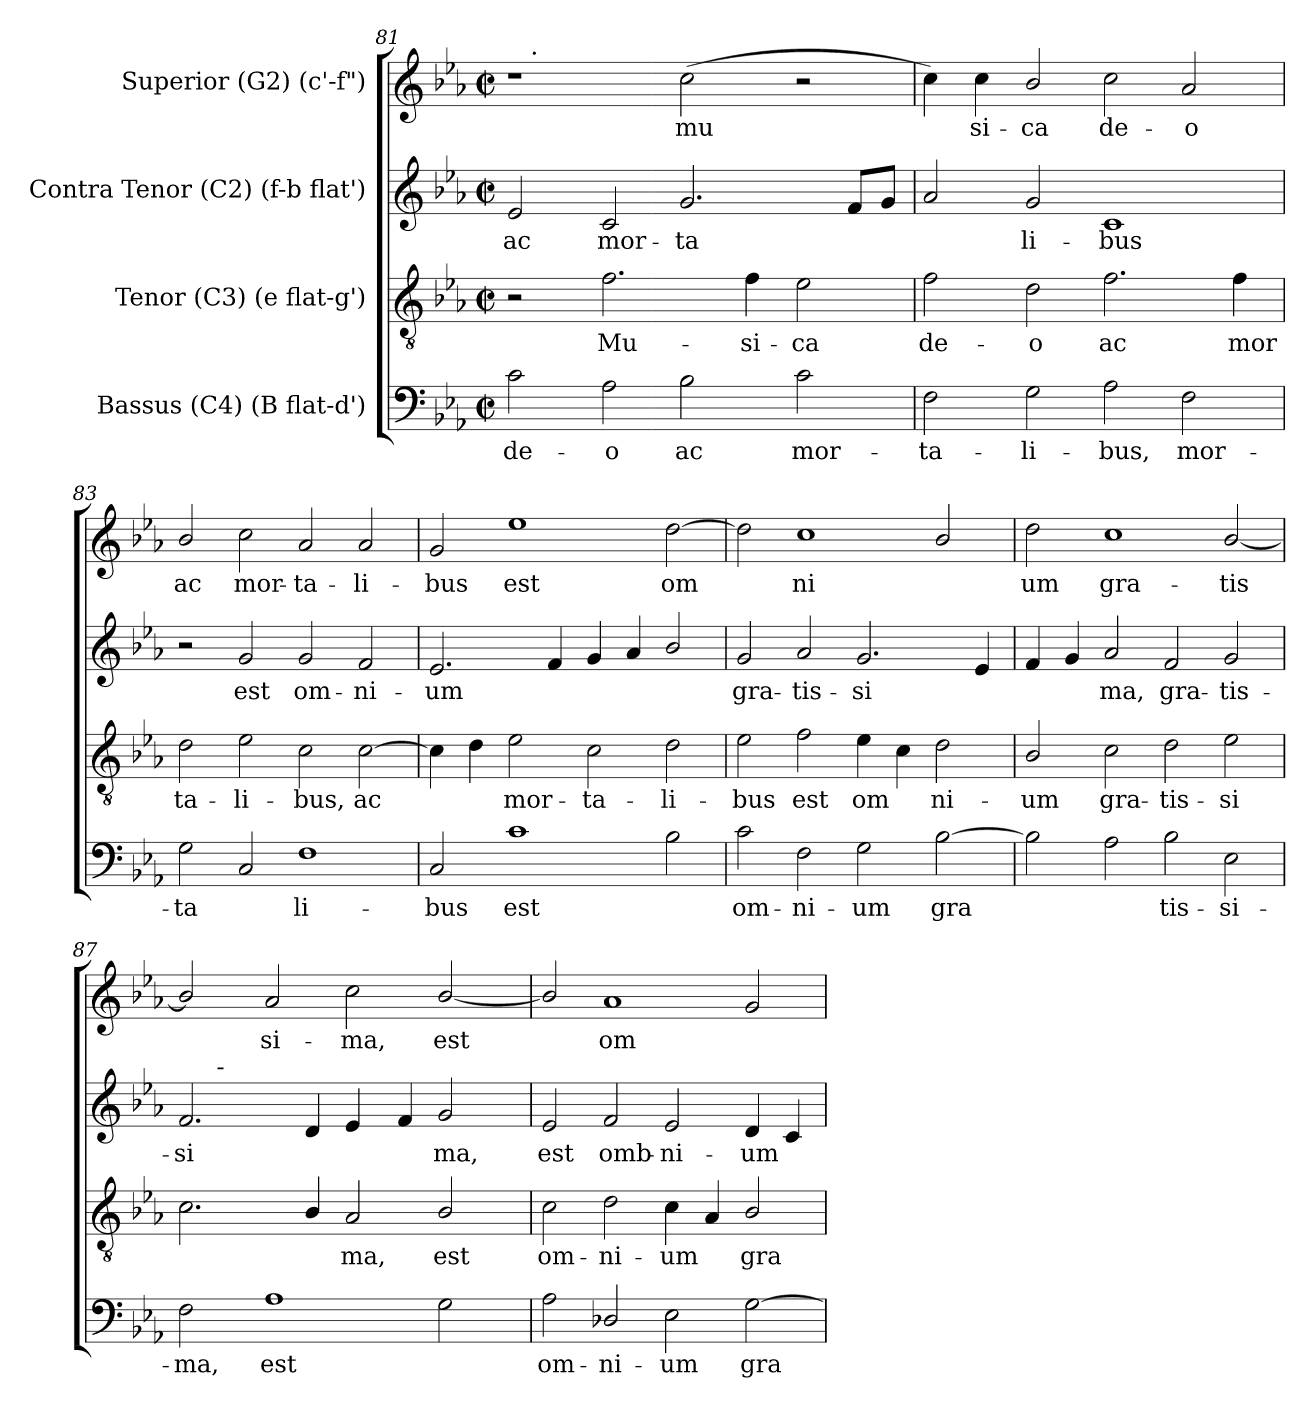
**kern	**text	**kern	**text	**kern	**text	**kern	**text
*part4	*part4	*part3	*part3	*part2	*part2	*part1	*part1
*staff4	*staff4	*staff3	*staff3	*staff2	*staff2	*staff1	*staff1
*I"Bassus (C4)  (B flat-d')	*	*I"Tenor (C3)  (e flat-g')	*	*I"Contra Tenor (C2)  (f-b flat')	*	*I"Superior (G2)  (c'-f")	*
*clefF4	*	*clefGv2	*	*clefG2	*	*clefG2	*
*k[b-e-a-]	*	*k[b-e-a-]	*	*k[b-e-a-]	*	*k[b-e-a-]	*
*E-:	*	*E-:	*	*E-:	*	*E-:	*
*M2/2	*	*M2/2	*	*M2/2	*	*M2/2	*
*met(c|)	*	*met(c|)	*	*met(c|)	*	*met(c|)	*
=81	=81	=81	=81	=81	=81	=81	=81
!	!LO:LY:b:cj	!	!	!	!LO:LY:b:cj	!	!
*	*	*	*	*	*	*^	*
2c\	de-	2r	.	2e-/	ac	1r	16ryy	.
!	!	!	!	!	!	!	!LO:TX:a:t=.	!
.	.	.	.	.	.	.	1ryy	.
!	!LO:LY:b:cj	!	!LO:LY:b:cj	!	!LO:LY:b:cj	!	!	!
2A-\	-o	2.f\	Mu-	2c/	mor-	.	.	.
!	!LO:LY:b:cj	!	!	!	!LO:LY:b:cj	!	!	!LO:LY:b
2B-\	ac	.	.	2.g/	-ta-	(>2cc\	.	mu-
.	.	.	.	.	.	.	2...ryy	.
!	!	!	!LO:LY:b:cj	!	!	!	!	!
.	.	4f\	-si-	.	.	.	.	.
!	!LO:LY:b:cj	!	!LO:LY:b:cj	!	!	!	!	!
2c\	mor-	2e-\	-ca	.	.	2r	.	.
!	!	!	!	!	!LO:LY:b:cj	!	!	!
.	.	.	.	8f/L	--	.	.	.
!	!	!	!	!	!LO:LY:b:cj	!	!	!
.	.	.	.	8g/J	--	.	.	.
=82	=82	=82	=82	=82	=82	=82	=82	=82
!	!LO:LY:b:cj	!	!LO:LY:b:cj	!	!LO:LY:b:cj	!	!	!LO:LY:b
*	*	*	*	*	*	*v	*v	*
2F\	-ta-	2f\	de-	2a-/	--	4cc\)	--
!	!	!	!	!	!	!	!LO:LY:b
.	.	.	.	.	.	4cc\	-si-
!	!LO:LY:b:cj	!	!LO:LY:b:cj	!	!LO:LY:b:cj	!	!LO:LY:b
2G\	-li-	2d\	-o	2g/	-li-	2b-/	-ca
!	!LO:LY:b:cj	!	!LO:LY:b:cj	!	!LO:LY:b:cj	!	!LO:LY:b
2A-\	-bus,	2.f\	ac	1c	-bus	2cc\	de-
!	!LO:LY:b:cj	!	!	!	!	!	!LO:LY:b
2F\	mor-	.	.	.	.	2a-/	-o
!	!	!	!LO:LY:b:cj	!	!	!	!
.	.	4f\	mor	.	.	.	.
!!LO:PB:g=z
=83	=83	=83	=83	=83	=83	=83	=83
!	!LO:LY:b:cj	!	!LO:LY:b:cj	!	!	!	!LO:LY:b
2G\	-ta-	2d\	ta-	2r	.	2b-/	ac
!	!LO:LY:b:cj	!	!LO:LY:b:cj	!	!LO:LY:b:cj	!	!LO:LY:b
2C/	--	2e-\	-li-	2g/	est	2cc\	mor-
!	!LO:LY:b:cj	!	!LO:LY:b:cj	!	!LO:LY:b:cj	!	!LO:LY:b
1F	-li-	2c\	-bus,	2g/	om-	2a-/	-ta-
!	!	!	!LO:LY:b:cj	!	!LO:LY:b:cj	!	!LO:LY:b
.	.	[>2c\	ac	2f/	-ni-	2a-/	-li-
=84	=84	=84	=84	=84	=84	=84	=84
!	!LO:LY:b:cj	!	!LO:LY:b:cj	!	!LO:LY:b:cj	!	!LO:LY:b
2C/	-bus	4c\]	.	2.e-/	-um	2g/	-bus
!	!	!	!LO:LY:b:cj	!	!	!	!
.	.	4d\	.	.	.	.	.
!	!LO:LY:b:cj	!	!LO:LY:b:cj	!	!	!	!LO:LY:b
1c	est	2e-\	mor-	.	.	1ee-	est
!	!	!	!	!	!LO:LY:b:cj	!	!
.	.	.	.	4f/	.	.	.
!	!	!	!LO:LY:b:cj	!	!LO:LY:b:cj	!	!
.	.	2c\	-ta-	4g/	.	.	.
!	!	!	!	!	!LO:LY:b:cj	!	!
.	.	.	.	4a-/	.	.	.
!	!LO:LY:b:cj	!	!LO:LY:b:cj	!	!LO:LY:b:cj	!	!LO:LY:b
2B-\	.	2d\	-li-	2b-/	.	[>2dd\	om-
=85	=85	=85	=85	=85	=85	=85	=85
!	!LO:LY:b:cj	!	!LO:LY:b:cj	!	!LO:LY:b:cj	!	!LO:LY:b
2c\	om-	2e-\	-bus	2g/	gra-	2dd\]	--
!	!LO:LY:b:cj	!	!LO:LY:b:cj	!	!LO:LY:b:cj	!	!LO:LY:b
2F\	-ni-	2f\	est	2a-/	-tis-	1cc	-ni-
!	!LO:LY:b:cj	!	!LO:LY:b:cj	!	!LO:LY:b:cj	!	!
2G\	-um	4e-\	om-	2.g/	-si-	.	.
!	!	!	!LO:LY:b:cj	!	!	!	!
.	.	4c\	--	.	.	.	.
!	!LO:LY:b:cj	!	!LO:LY:b:cj	!	!	!	!LO:LY:b
[>2B-\	gra-	2d\	-ni-	.	.	2b-/	--
!	!	!	!	!	!LO:LY:b:cj	!	!
.	.	.	.	4e-/	--	.	.
=86	=86	=86	=86	=86	=86	=86	=86
!	!LO:LY:b:cj	!	!LO:LY:b:cj	!	!LO:LY:b:cj	!	!LO:LY:b
2B-\]	--	2B-/	-um	4f/	--	2dd\	-um
!	!	!	!	!	!LO:LY:b:cj	!	!
.	.	.	.	4g/	--	.	.
!	!LO:LY:b:cj	!	!LO:LY:b:cj	!	!LO:LY:b:cj	!	!LO:LY:b
2A-\	--	2c\	gra-	2a-/	-ma,	1cc	gra-
!	!LO:LY:b:cj	!	!LO:LY:b:cj	!	!LO:LY:b:cj	!	!
2B-\	-tis-	2d\	-tis-	2f/	gra-	.	.
!	!LO:LY:b:cj	!	!LO:LY:b:cj	!	!LO:LY:b:cj	!	!LO:LY:b
2E-\	-si-	2e-\	-si-	2g/	-tis-	[<2b-/	-tis-
!!LO:LB:g=z
=87	=87	=87	=87	=87	=87	=87	=87
!	!LO:LY:b:cj	!	!LO:LY:b:cj	!	!LO:LY:b:cj	!	!LO:LY:b
*	*	*	*	*^	*	*	*
2F\	-ma,	2.c\	--	2.f/	8ryy	-si-	2b-/]	--
.	.	.	.	.	32ryy	.	.	.
!	!	!	!	!	!LO:TX:a:t=-	!	!	!
.	.	.	.	.	1ryy	.	.	.
!	!LO:LY:b:cj	!	!	!	!	!	!	!LO:LY:b
1A-	est	.	.	.	.	.	2a-/	-si-
!	!	!	!LO:LY:b:cj	!	!	!LO:LY:b:cj	!	!
.	.	4B-/	--	4d/	.	--	.	.
!	!	!	!LO:LY:b:cj	!	!	!LO:LY:b:cj	!	!LO:LY:b
.	.	2A-/	-ma,	4e-/	.	--	2cc\	-ma,
.	.	.	.	.	2ryy	.	.	.
!	!	!	!	!	!	!LO:LY:b:cj	!	!
.	.	.	.	4f/	.	--	.	.
!	!LO:LY:b:cj	!	!LO:LY:b:cj	!	!	!LO:LY:b:cj	!	!LO:LY:b
2G\	.	2B-/	est	2g/	.	-ma,	[<2b-/	est
.	.	.	.	.	4ryy	.	.	.
.	.	.	.	.	16.ryy	.	.	.
=88	=88	=88	=88	=88	=88	=88	=88	=88
!	!LO:LY:b:cj	!	!LO:LY:b:cj	!	!	!LO:LY:b:cj	!	!LO:LY:b
*	*	*	*	*v	*v	*	*	*
2A-\	om-	2c\	om-	2e-/	est	2b-/]	.
!	!LO:LY:b:cj	!	!LO:LY:b:cj	!	!LO:LY:b:cj	!	!LO:LY:b
2D-X/	-ni-	2d\	-ni-	2f/	omb-	1a-	om-
!	!LO:LY:b:cj	!	!LO:LY:b:cj	!	!LO:LY:b:cj	!	!
2E-\	-um	4c\	-um	2e-/	-ni-	.	.
!	!	!	!LO:LY:b:cj	!	!	!	!
.	.	4A-/	.	.	.	.	.
!	!LO:LY:b:cj	!	!LO:LY:b:cj	!	!LO:LY:b:cj	!	!LO:LY:b
[>2G\	gra-	2B-/	gra-	4d/	-um	2g/	--
!	!	!	!	!	!LO:LY:b:cj	!	!
.	.	.	.	4c/	.	.	.
=	=	=	=	=	=	=	=
*-	*-	*-	*-	*-	*-	*-	*-
